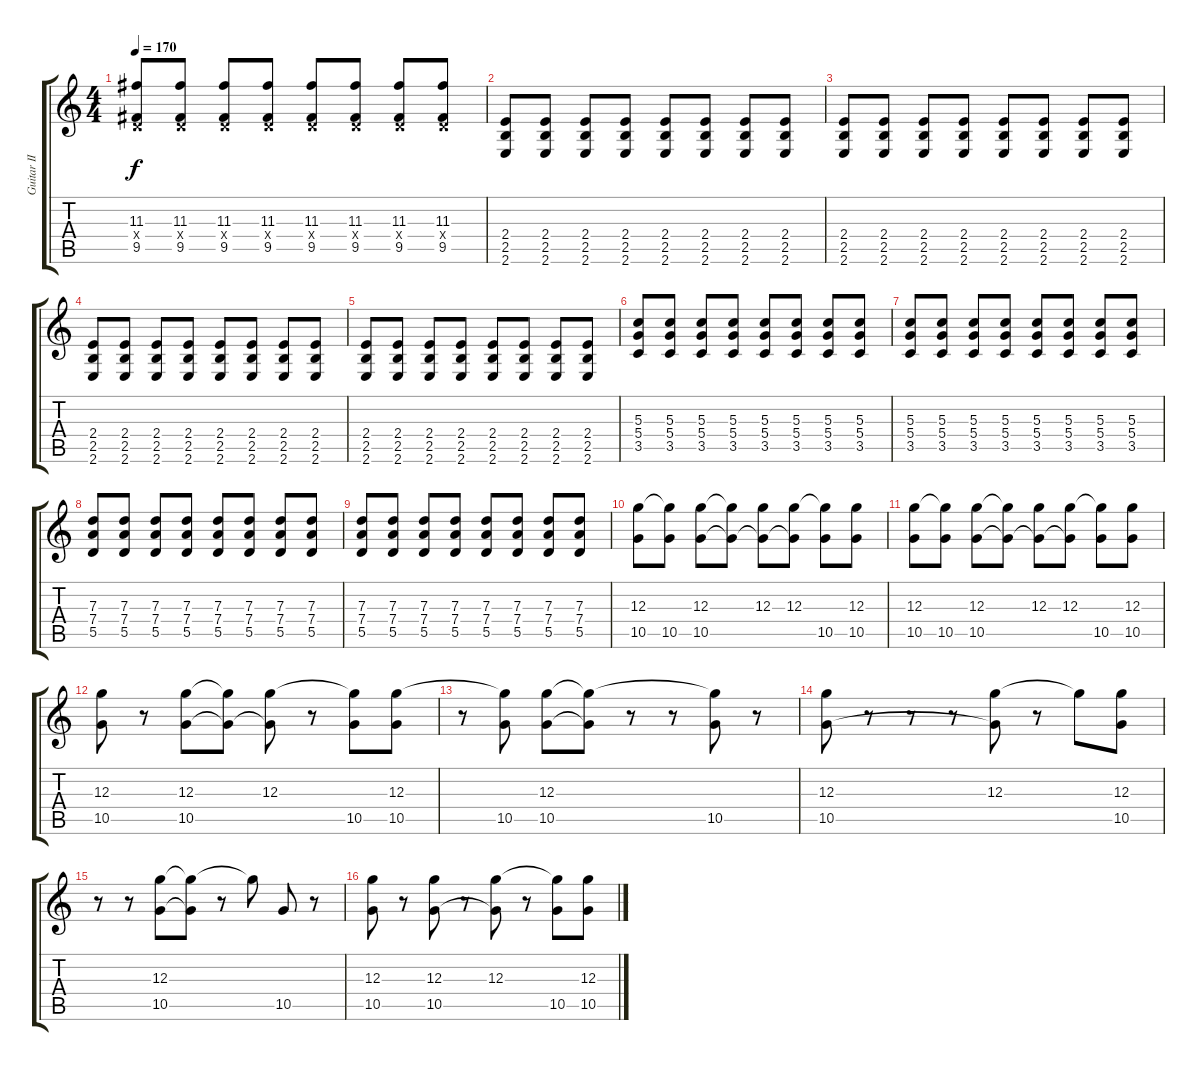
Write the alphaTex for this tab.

\track ("Guitar II" "Guitar II") {instrument distortionguitar}
\staff {score tabs}
\tuning (E4 B3 G3 D3 A2 D2) {hide}
\ts (4 4)
\tempo 170
\clef g2
\ks c
(11.3 0.4{x} 9.5).8{dy f} (11.3 0.4{x} 9.5).8 (11.3 0.4{x} 9.5).8 (11.3 0.4{x} 9.5).8 (11.3 0.4{x} 9.5).8 (11.3 0.4{x} 9.5).8 (11.3 0.4{x} 9.5).8 (11.3 0.4{x} 9.5).8 |
(2.4 2.5 2.6).8 (2.4 2.5 2.6).8 (2.4 2.5 2.6).8 (2.4 2.5 2.6).8 (2.4 2.5 2.6).8 (2.4 2.5 2.6).8 (2.4 2.5 2.6).8 (2.4 2.5 2.6).8 |
(2.4 2.5 2.6).8 (2.4 2.5 2.6).8 (2.4 2.5 2.6).8 (2.4 2.5 2.6).8 (2.4 2.5 2.6).8 (2.4 2.5 2.6).8 (2.4 2.5 2.6).8 (2.4 2.5 2.6).8 |
(2.4 2.5 2.6).8 (2.4 2.5 2.6).8 (2.4 2.5 2.6).8 (2.4 2.5 2.6).8 (2.4 2.5 2.6).8 (2.4 2.5 2.6).8 (2.4 2.5 2.6).8 (2.4 2.5 2.6).8 |
(2.4 2.5 2.6).8 (2.4 2.5 2.6).8 (2.4 2.5 2.6).8 (2.4 2.5 2.6).8 (2.4 2.5 2.6).8 (2.4 2.5 2.6).8 (2.4 2.5 2.6).8 (2.4 2.5 2.6).8 |
(5.3 5.4 3.5).8 (5.3 5.4 3.5).8 (5.3 5.4 3.5).8 (5.3 5.4 3.5).8 (5.3 5.4 3.5).8 (5.3 5.4 3.5).8 (5.3 5.4 3.5).8 (5.3 5.4 3.5).8 |
(5.3 5.4 3.5).8 (5.3 5.4 3.5).8 (5.3 5.4 3.5).8 (5.3 5.4 3.5).8 (5.3 5.4 3.5).8 (5.3 5.4 3.5).8 (5.3 5.4 3.5).8 (5.3 5.4 3.5).8 |
(7.3 7.4 5.5).8 (7.3 7.4 5.5).8 (7.3 7.4 5.5).8 (7.3 7.4 5.5).8 (7.3 7.4 5.5).8 (7.3 7.4 5.5).8 (7.3 7.4 5.5).8 (7.3 7.4 5.5).8 |
(7.3 7.4 5.5).8 (7.3 7.4 5.5).8 (7.3 7.4 5.5).8 (7.3 7.4 5.5).8 (7.3 7.4 5.5).8 (7.3 7.4 5.5).8 (7.3 7.4 5.5).8 (7.3 7.4 5.5).8 |
(12.3 10.5).8{volume 7} (12.3{t} 10.5).8 (12.3 10.5).8 (12.3{t} 10.5{t}).8 (12.3 10.5{t}).8 (12.3 10.5{t}).8 (12.3{t} 10.5).8 (12.3 10.5).8 |
(12.3 10.5).8{volume 7} (12.3{t} 10.5).8 (12.3 10.5).8 (12.3{t} 10.5{t}).8 (12.3 10.5{t}).8 (12.3 10.5{t}).8 (12.3{t} 10.5).8 (12.3 10.5).8 |
(12.3 10.5).8{volume 7} r.8 (12.3 10.5).8 (12.3{t} 10.5{t}).8 (12.3 10.5{t}).8 r.8 (12.3{t} 10.5).8 (12.3 10.5).8 |
r.8{volume 7} (12.3{t} 10.5).8 (12.3 10.5).8 (12.3{t} 10.5{t}).8 r.8 r.8 (12.3{t} 10.5).8 r.8 |
(12.3 10.5).8{volume 7} r.8 r.8 r.8 (12.3 10.5{t}).8 r.8 12.3{t}.8 (12.3 10.5).8 |
r.8{volume 7} r.8 (12.3 10.5).8 (12.3{t} 10.5{t}).8 r.8 12.3{t}.8 10.5.8 r.8 |
(12.3 10.5).8{volume 7} r.8 (12.3 10.5).8 r.8 (12.3 10.5{t}).8 r.8 (12.3{t} 10.5).8 (12.3 10.5).8
